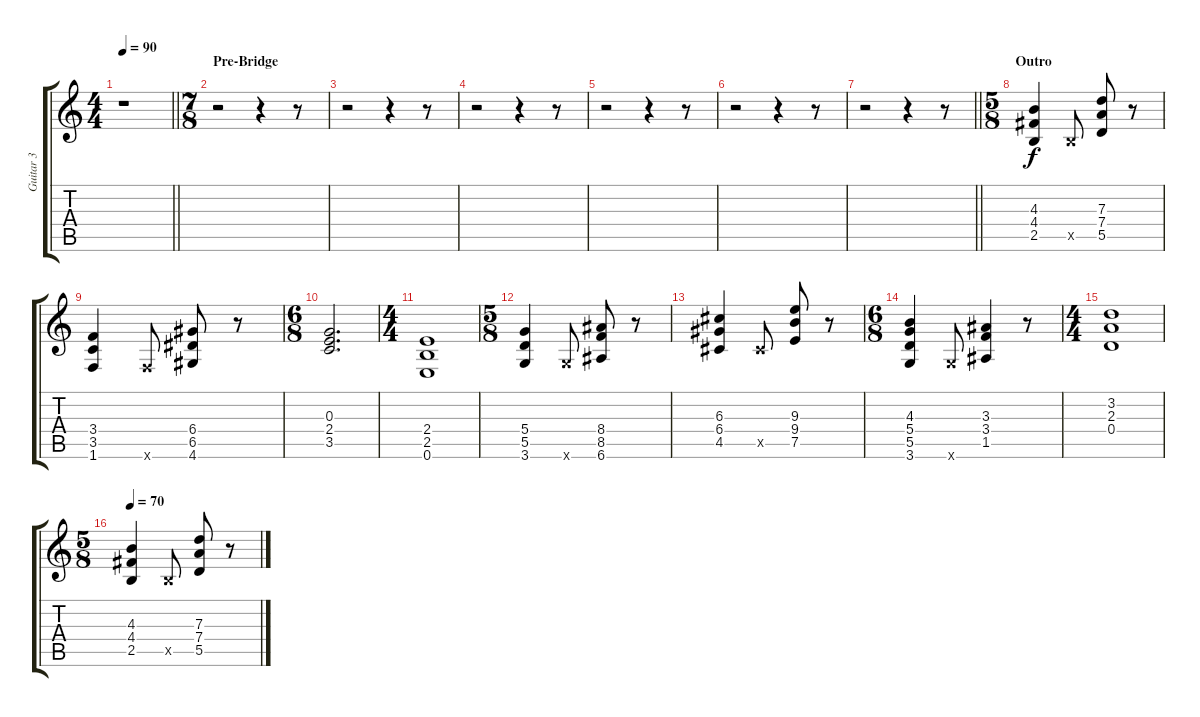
\track ("Guitar 3" "Guitar 3") {instrument distortionguitar}
\staff {score tabs}
\tuning (E4 B3 G3 D3 A2 E2) {hide}
\ts (4 4)
\tempo 90
\clef g2
\barLineRight lightlight
\ks c
r.1{dy f} |
\ts (7 8)
\section ("" "Pre-Bridge")
r.2 r.4 r.8 |
r.2 r.4 r.8 |
r.2 r.4 r.8 |
r.2 r.4 r.8 |
r.2 r.4 r.8 |
\barLineRight lightlight
r.2 r.4 r.8 |
\ts (5 8)
\section ("" "Outro")
(4.3 4.4 2.5).4 2.5{x}.8 (7.3 7.4 5.5).8 r.8 |
(3.4 3.5 1.6).4 1.6{x}.8 (6.4 6.5 4.6).8 r.8 |
\ts (6 8)
(0.3 2.4 3.5).2{d} |
\ts (4 4)
(2.4 2.5 0.6).1 |
\ts (5 8)
(5.4 5.5 3.6).4 3.6{x}.8 (8.4 8.5 6.6).8 r.8 |
(6.3 6.4 4.5).4 4.5{x}.8 (9.3 9.4 7.5).8 r.8 |
\ts (6 8)
(4.3 5.4 5.5 3.6).4 3.6{x}.8 (3.3 3.4 1.5).4 r.8 |
\ts (4 4)
(3.2 2.3 0.4).1 |
\ts (5 8)
\tempo 70
(4.3 4.4 2.5).4 2.5{x}.8 (7.3 7.4 5.5).8 r.8
